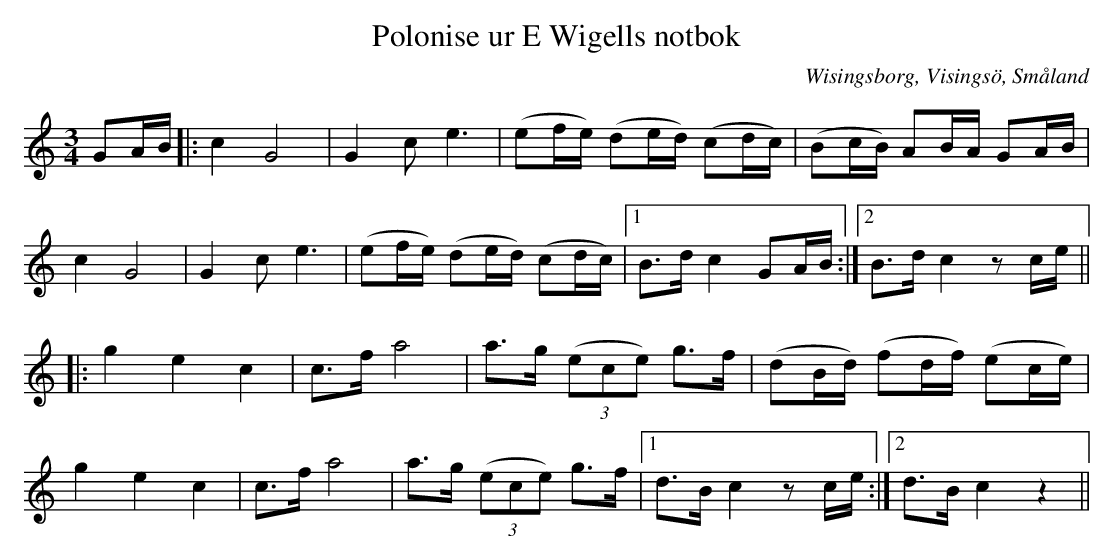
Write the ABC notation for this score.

X:1
T:Polonise ur E Wigells notbok
O:Wisingsborg, Visingsö, Småland
M:3/4
L:1/8
K:C
GA/B/|:c2 G4|G2 c e3|(ef/e/) (de/d/) (cd/c/)|(Bc/B/) AB/A/ GA/B/|
c2 G4|G2 c e3|(ef/e/) (de/d/) (cd/c/)|1 B>d c2 GA/B/:|2B>d c2 zc/e/||
|:g2 e2 c2|c>f a4|a>g ((3ece) g>f|(dB/d/) (fd/f/) (ec/e/)|
g2 e2 c2|c>f a4|a>g ((3ece) g>f|1 d>B c2 zc/e/:|2d>B c2 z2||
